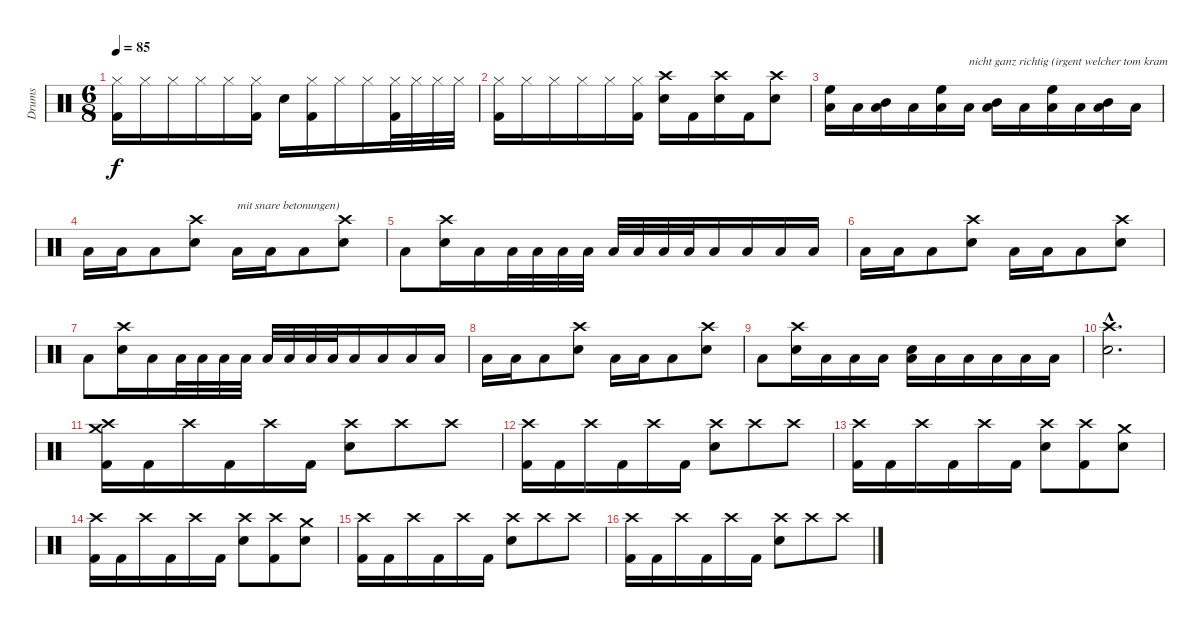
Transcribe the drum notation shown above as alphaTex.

\track ("Drums" "Drums") {instrument percussion}
\staff {score}
\articulation defaults
\ts (6 8)
\tempo 85
\clef neutral
\ks c
("Hi-Hat (closed)" "Kick (hit) 2").16{dy f} "Hi-Hat (closed)".16 "Hi-Hat (closed)".16 "Hi-Hat (closed)".16 "Hi-Hat (closed)".16 ("Hi-Hat (closed)" "Kick (hit) 2").16 "Snare (hit) 2".16 ("Hi-Hat (closed)" "Kick (hit) 2").16 "Hi-Hat (closed)".16 "Hi-Hat (closed)".16 ("Hi-Hat (closed)" "Kick (hit) 2").32 "Hi-Hat (closed)".32 "Hi-Hat (closed)".32 "Hi-Hat (closed)".32 |
("Hi-Hat (closed)" "Kick (hit) 2").16 "Hi-Hat (closed)".16 "Hi-Hat (closed)".16 "Hi-Hat (closed)".16 "Hi-Hat (closed)".16 ("Hi-Hat (closed)" "Kick (hit) 2").16 ("Snare (hit) 2" "Crash high (hit)").16 "Kick (hit) 2".16 ("Crash high (hit)" "Snare (hit) 2").16 "Kick (hit) 2".16 ("Crash high (hit)" "Snare (hit) 2").8 |
("High Floor Tom (hit)" "Low Floor Tom (hit)").16 "Low Floor Tom (hit)".16 ("Mid Tom (hit)" "Low Floor Tom (hit)").16 "Low Floor Tom (hit)".16 ("High Floor Tom (hit)" "Low Floor Tom (hit)").16 "Low Floor Tom (hit)".16{txt "nicht ganz richtig (irgent welcher tom kram "} ("Mid Tom (hit)" "Low Floor Tom (hit)").16 "Low Floor Tom (hit)".16 ("High Floor Tom (hit)" "Low Floor Tom (hit)").16 "Low Floor Tom (hit)".16 ("Mid Tom (hit)" "Low Floor Tom (hit)").16 "Low Floor Tom (hit)".16 |
"Low Floor Tom (hit)".16 "Low Floor Tom (hit)".16 "Low Floor Tom (hit)".8 ("Crash high (hit)" "Snare (hit) 2").8 "Low Floor Tom (hit)".16{txt "mit snare betonungen)"} "Low Floor Tom (hit)".16 "Low Floor Tom (hit)".8 ("Crash high (hit)" "Snare (hit) 2").8 |
"Low Floor Tom (hit)".8 ("Crash high (hit)" "Snare (hit) 2").16 "Low Floor Tom (hit)".16 "Low Floor Tom (hit)".32 "Low Floor Tom (hit)".32 "Low Floor Tom (hit)".32 "Low Floor Tom (hit)".32 "Low Floor Tom (hit)".32 "Low Floor Tom (hit)".32 "Low Floor Tom (hit)".32 "Low Floor Tom (hit)".32 "Low Floor Tom (hit)".16 "Low Floor Tom (hit)".16 "Low Floor Tom (hit)".16 "Low Floor Tom (hit)".16 |
"Low Floor Tom (hit)".16 "Low Floor Tom (hit)".16 "Low Floor Tom (hit)".8 ("Crash high (hit)" "Snare (hit) 2").8 "Low Floor Tom (hit)".16 "Low Floor Tom (hit)".16 "Low Floor Tom (hit)".8 ("Crash high (hit)" "Snare (hit) 2").8 |
"Low Floor Tom (hit)".8 ("Crash high (hit)" "Snare (hit) 2").16 "Low Floor Tom (hit)".16 "Low Floor Tom (hit)".32 "Low Floor Tom (hit)".32 "Low Floor Tom (hit)".32 "Low Floor Tom (hit)".32 "Low Floor Tom (hit)".32 "Low Floor Tom (hit)".32 "Low Floor Tom (hit)".32 "Low Floor Tom (hit)".32 "Low Floor Tom (hit)".16 "Low Floor Tom (hit)".16 "Low Floor Tom (hit)".16 "Low Floor Tom (hit)".16 |
"Low Floor Tom (hit)".16 "Low Floor Tom (hit)".16 "Low Floor Tom (hit)".8 ("Crash high (hit)" "Snare (hit) 2").8 "Low Floor Tom (hit)".16 "Low Floor Tom (hit)".16 "Low Floor Tom (hit)".8 ("Crash high (hit)" "Snare (hit) 2").8 |
"Low Floor Tom (hit)".8 ("Crash high (hit)" "Snare (hit) 2").16 "Low Floor Tom (hit)".16 "Low Floor Tom (hit)".16 "Low Floor Tom (hit)".16 ("Snare (hit) 2" "Low Floor Tom (hit)").16 "Low Floor Tom (hit)".16 "Low Floor Tom (hit)".16 "Low Floor Tom (hit)".16 "Low Floor Tom (hit)".16 "Low Floor Tom (hit)".16 |
("Crash high (hit)"{hac} "Snare (hit) 2"{hac}).2{d} |
("Crash high (hit)" "Crash medium (hit)" "Kick (hit) 2").16 "Kick (hit) 2".16 "Crash high (hit)".16 "Kick (hit) 2".16 "Crash high (hit)".16 "Kick (hit) 2".16 ("Crash high (hit)" "Snare (hit) 2").8 "Crash high (hit)".8 "Crash high (hit)".8 |
("Crash high (hit)" "Kick (hit) 2").16 "Kick (hit) 2".16 "Crash high (hit)".16 "Kick (hit) 2".16 "Crash high (hit)".16 "Kick (hit) 2".16 ("Crash high (hit)" "Snare (hit) 2").8 "Crash high (hit)".8 "Crash high (hit)".8 |
("Crash high (hit)" "Kick (hit) 2").16 "Kick (hit) 2".16 "Crash high (hit)".16 "Kick (hit) 2".16 "Crash high (hit)".16 "Kick (hit) 2".16 ("Crash high (hit)" "Snare (hit) 2").8 ("Crash high (hit)" "Kick (hit) 2").8 ("Crash medium (hit)" "Snare (hit) 2").8 |
("Crash high (hit)" "Kick (hit) 2").16 "Kick (hit) 2".16 "Crash high (hit)".16 "Kick (hit) 2".16 "Crash high (hit)".16 "Kick (hit) 2".16 ("Crash high (hit)" "Snare (hit) 2").8 ("Crash high (hit)" "Kick (hit) 2").8 ("Crash medium (hit)" "Snare (hit) 2").8 |
("Crash high (hit)" "Kick (hit) 2").16 "Kick (hit) 2".16 "Crash high (hit)".16 "Kick (hit) 2".16 "Crash high (hit)".16 "Kick (hit) 2".16 ("Crash high (hit)" "Snare (hit) 2").8 "Crash high (hit)".8 "Crash high (hit)".8 |
("Crash high (hit)" "Kick (hit) 2").16 "Kick (hit) 2".16 "Crash high (hit)".16 "Kick (hit) 2".16 "Crash high (hit)".16 "Kick (hit) 2".16 ("Crash high (hit)" "Snare (hit) 2").8 "Crash high (hit)".8 "Crash high (hit)".8
